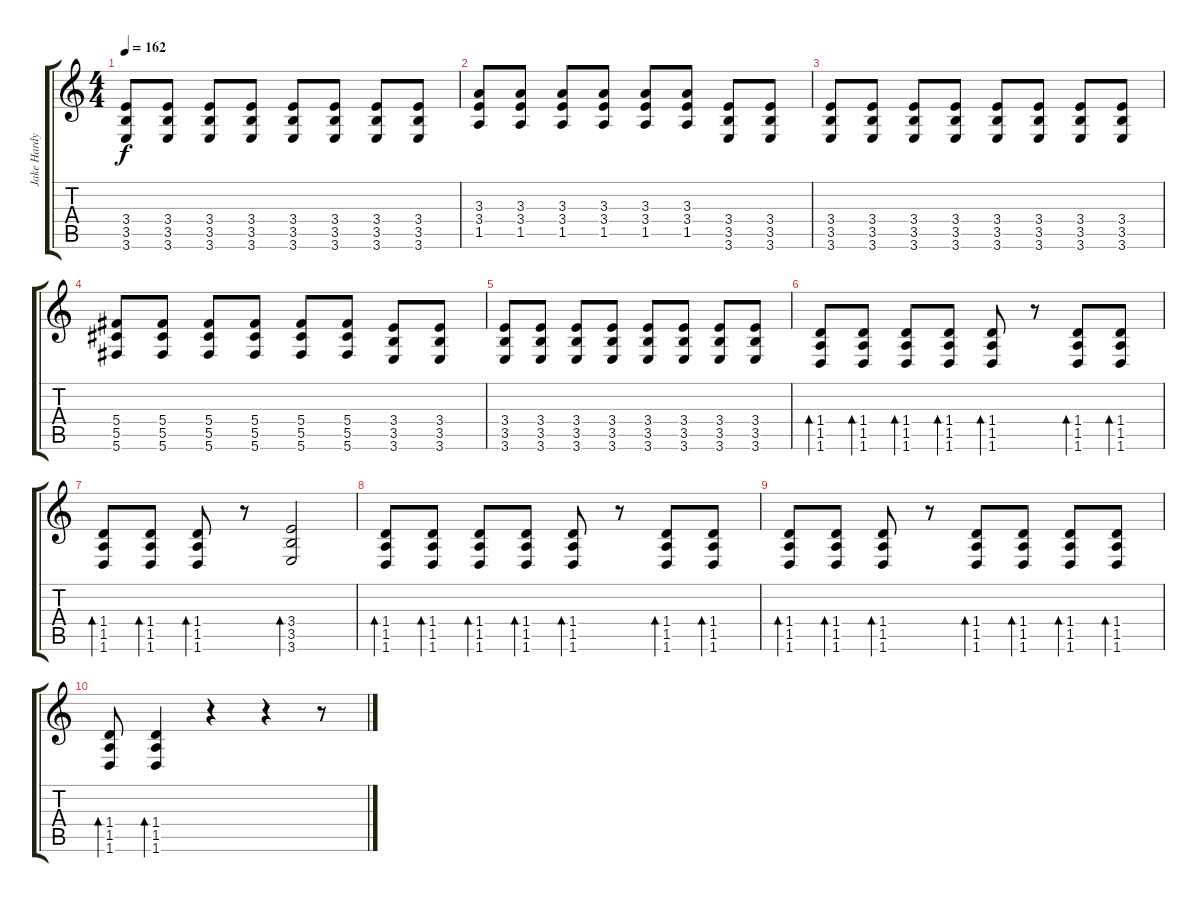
\track ("Jake Hardy" "Jake Hardy") {instrument distortionguitar}
\staff {score tabs}
\tuning (Eb4 Bb3 Gb3 Db3 Ab2 Db2) {hide}
\ts (4 4)
\tempo 162
\clef g2
\ks c
(3.4 3.5 3.6).8{dy f} (3.4 3.5 3.6).8 (3.4 3.5 3.6).8 (3.4 3.5 3.6).8 (3.4 3.5 3.6).8 (3.4 3.5 3.6).8 (3.4 3.5 3.6).8 (3.4 3.5 3.6).8 |
(3.3 3.4 1.5).8 (3.3 3.4 1.5).8 (3.3 3.4 1.5).8 (3.3 3.4 1.5).8 (3.3 3.4 1.5).8 (3.3 3.4 1.5).8 (3.4 3.5 3.6).8 (3.4 3.5 3.6).8 |
(3.4 3.5 3.6).8 (3.4 3.5 3.6).8 (3.4 3.5 3.6).8 (3.4 3.5 3.6).8 (3.4 3.5 3.6).8 (3.4 3.5 3.6).8 (3.4 3.5 3.6).8 (3.4 3.5 3.6).8 |
(5.4 5.5 5.6).8 (5.4 5.5 5.6).8 (5.4 5.5 5.6).8 (5.4 5.5 5.6).8 (5.4 5.5 5.6).8 (5.4 5.5 5.6).8 (3.4 3.5 3.6).8 (3.4 3.5 3.6).8 |
(3.4 3.5 3.6).8 (3.4 3.5 3.6).8 (3.4 3.5 3.6).8 (3.4 3.5 3.6).8 (3.4 3.5 3.6).8 (3.4 3.5 3.6).8 (3.4 3.5 3.6).8 (3.4 3.5 3.6).8 |
(1.4 1.5 1.6).8{bd 120} (1.4 1.5 1.6).8{bd 120} (1.4 1.5 1.6).8{bd 120} (1.4 1.5 1.6).8{bd 120} (1.4 1.5 1.6).8{bd 120} r.8 (1.4 1.5 1.6).8{bd 120} (1.4 1.5 1.6).8{bd 120} |
(1.4 1.5 1.6).8{bd 120} (1.4 1.5 1.6).8{bd 120} (1.4 1.5 1.6).8{bd 120} r.8 (3.4 3.5 3.6).2{bd 120} |
(1.4 1.5 1.6).8{bd 120} (1.4 1.5 1.6).8{bd 120} (1.4 1.5 1.6).8{bd 120} (1.4 1.5 1.6).8{bd 120} (1.4 1.5 1.6).8{bd 120} r.8 (1.4 1.5 1.6).8{bd 120} (1.4 1.5 1.6).8{bd 120} |
(1.4 1.5 1.6).8{bd 120} (1.4 1.5 1.6).8{bd 120} (1.4 1.5 1.6).8{bd 120} r.8 (1.4 1.5 1.6).8{bd 120} (1.4 1.5 1.6).8{bd 120} (1.4 1.5 1.6).8{bd 120} (1.4 1.5 1.6).8{bd 120} |
(1.4 1.5 1.6).8{bd 120} (1.4 1.5 1.6).4{bd 120} r.4 r.4 r.8
